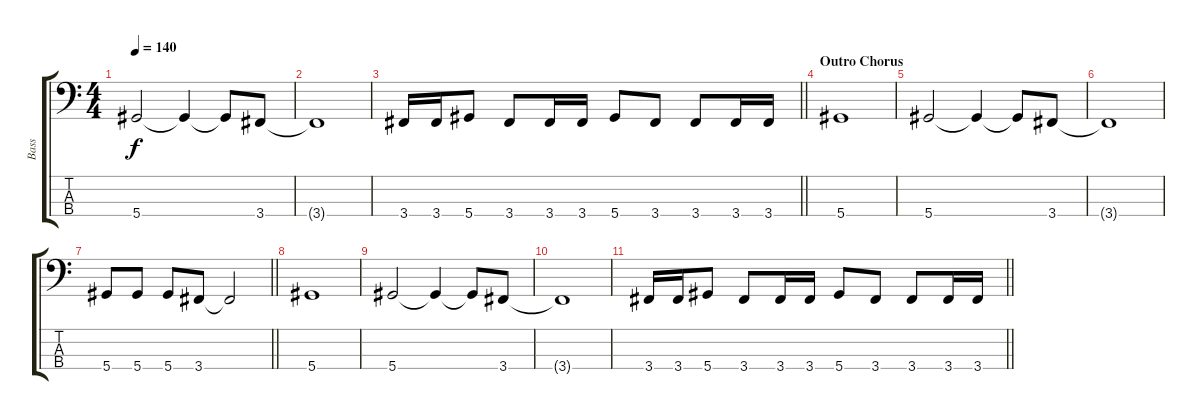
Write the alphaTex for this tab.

\track ("Bass" "Bass") {instrument electricbassfinger}
\staff {score tabs}
\tuning (Gb2 Db2 Ab1 Eb1) {hide}
\ts (4 4)
\tempo 140
\clef f4
\ks c
5.4.2{dy f} 5.4{t}.4 5.4{t}.8 3.4.8 |
3.4{t}.1 |
\barLineRight lightlight
3.4.16 3.4.16 5.4.8 3.4.8 3.4.16 3.4.16 5.4.8 3.4.8 3.4.8 3.4.16 3.4.16 |
\section ("" "Outro Chorus")
5.4.1 |
5.4.2 5.4{t}.4 5.4{t}.8 3.4.8 |
3.4{t}.1 |
\barLineRight lightlight
5.4.8 5.4.8 5.4.8 3.4.8 3.4{t}.2 |
5.4.1 |
5.4.2 5.4{t}.4 5.4{t}.8 3.4.8 |
3.4{t}.1 |
\barLineRight lightlight
3.4.16 3.4.16 5.4.8 3.4.8 3.4.16 3.4.16 5.4.8 3.4.8 3.4.8 3.4.16 3.4.16
